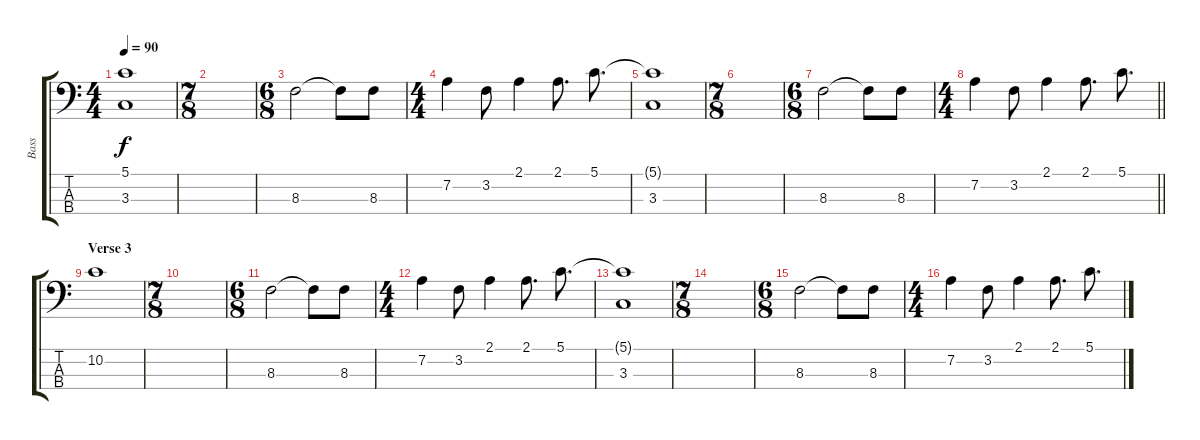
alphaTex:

\track ("Bass" "Bass") {instrument electricbassfinger}
\staff {score tabs}
\tuning (G2 D2 A1 E1) {hide}
\ts (4 4)
\tempo 90
\clef f4
\ks c
(5.1{t} 3.3).1{dy f} |
\ts (7 8)
|
\ts (6 8)
8.3.2 8.3{t}.8 8.3.8 |
\ts (4 4)
7.2.4 3.2.8 2.1.4 2.1.8{d} 5.1.8{d} |
(5.1{t} 3.3).1 |
\ts (7 8)
|
\ts (6 8)
8.3.2 8.3{t}.8 8.3.8 |
\ts (4 4)
\barLineRight lightlight
7.2.4 3.2.8 2.1.4 2.1.8{d} 5.1.8{d} |
\section ("" "Verse 3")
10.2.1 |
\ts (7 8)
|
\ts (6 8)
8.3.2 8.3{t}.8 8.3.8 |
\ts (4 4)
7.2.4 3.2.8 2.1.4 2.1.8{d} 5.1.8{d} |
(5.1{t} 3.3).1 |
\ts (7 8)
|
\ts (6 8)
8.3.2 8.3{t}.8 8.3.8 |
\ts (4 4)
7.2.4 3.2.8 2.1.4 2.1.8{d} 5.1.8{d}
